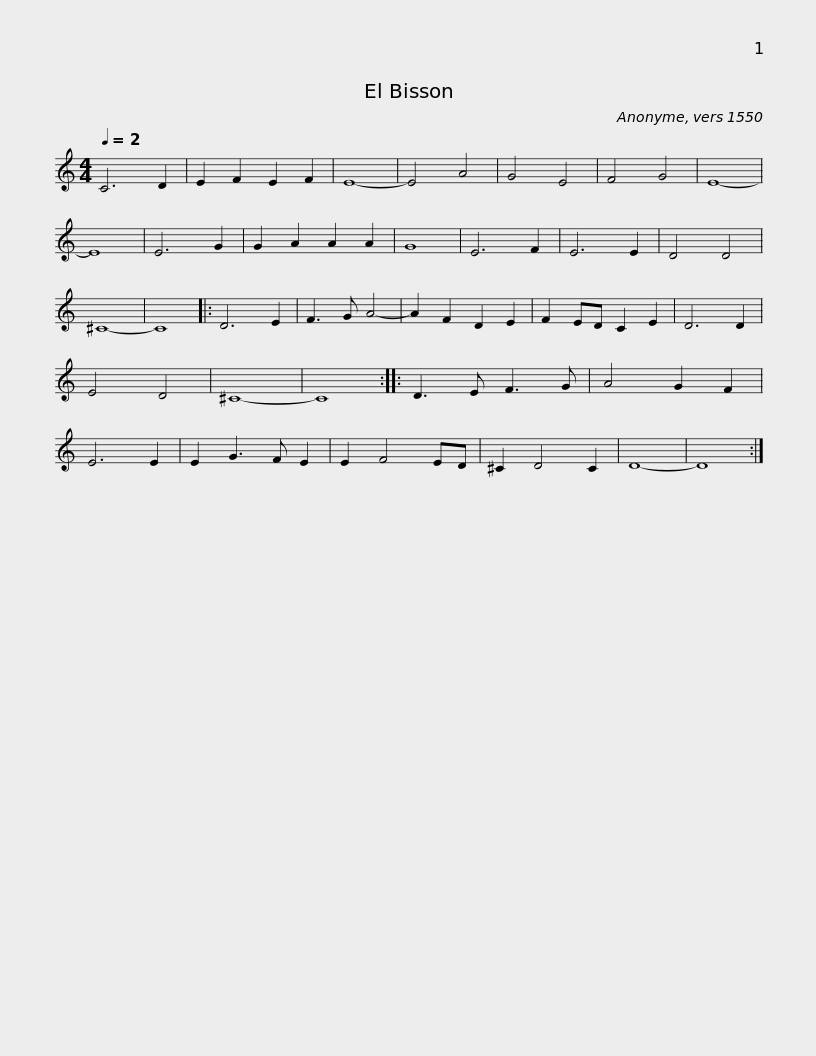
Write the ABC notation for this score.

X:1
L:1/8
Q:1/4=2
M:4/4
I:linebreak $
K:C
V:1 treble
V:1
 C6 D2 | E2 F2 E2 F2 | E8- | E4 A4 | G4 E4 | %5
 F4 G4 | E8- | E8 | E6 G2 | G2 A2 A2 A2 | %10
 G8 | E6 F2 | E6 E2 | D4 D4 | ^C8- |$ %15
 C8 |: D6 E2 | F3 G A4- | A2 F2 D2 E2 | F2 ED C2 E2 | %20
 D6 D2 | E4 D4 | ^C8- | C8 :: D3 E F3 G | %25
 A4 G2 F2 | E6 E2 |$ E2 G3 F E2 | E2 F4 ED | ^C2 D4 C2 | %30
 D8- | D8 :| %32
